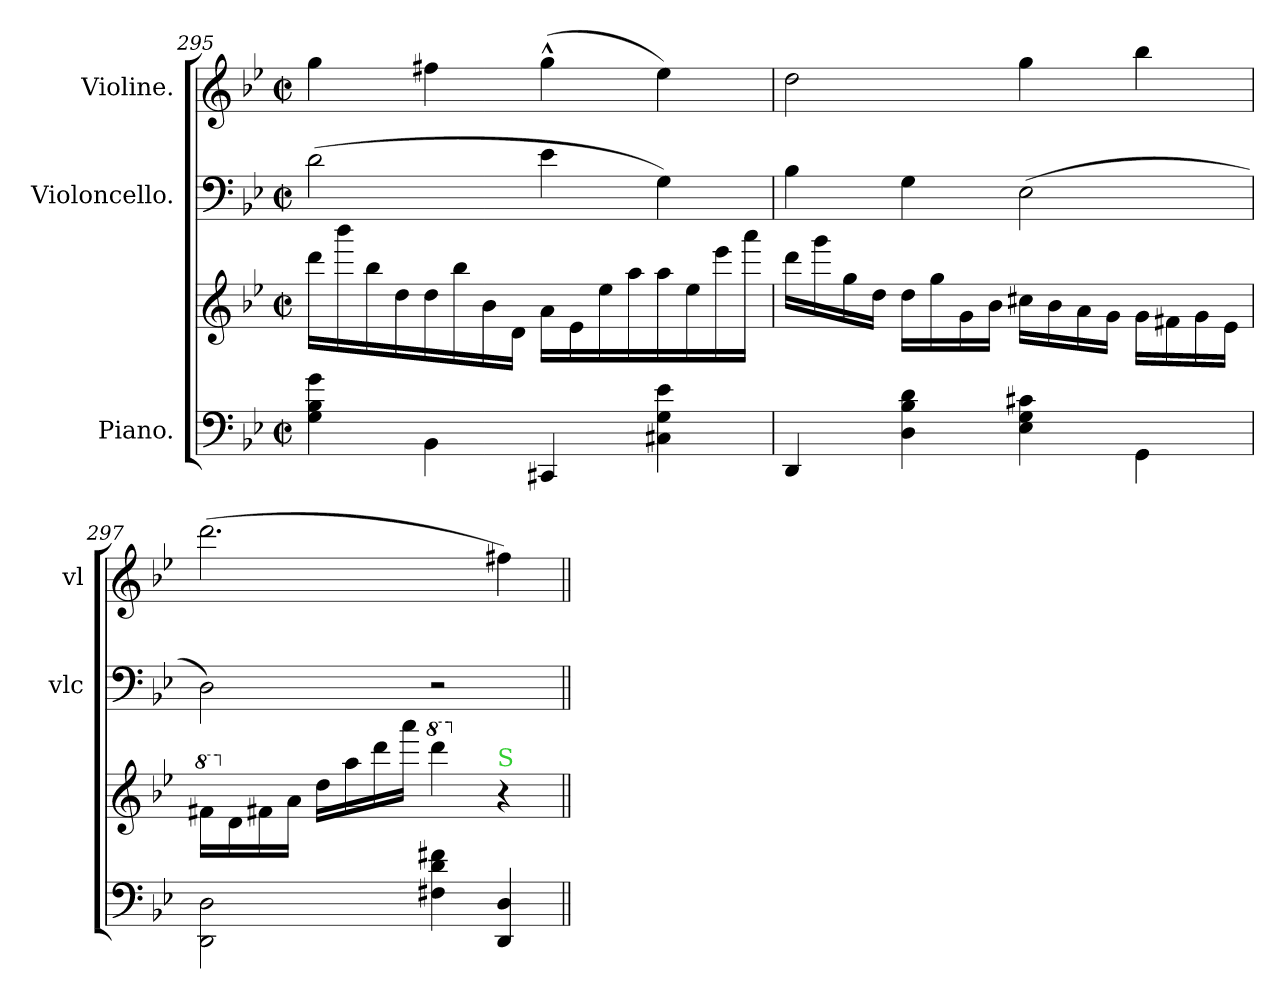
**kern	**kern	**kern	**kern
*part3	*part3	*part2	*part1
*staff4	*staff3	*staff2	*staff1
*I"Piano.	*	*I"Violoncello.	*I"Violine.
*	*	*I'vlc	*I'vl
*clefF4	*clefG2	*clefF4	*clefG2
*k[b-e-]	*k[b-e-]	*k[b-e-]	*k[b-e-]
*g:	*g:	*g:	*g:
*M2/2	*M2/2	*M2/2	*M2/2
*met(c|)	*met(c|)	*met(c|)	*met(c|)
=295	=295	=295	=295
4G\ 4B-\ 4g\	16ddd\LL	(2d\	4gg\
.	16bbb-\	.	.
.	16bb-\	.	.
.	16dd\	.	.
4BB-\	16dd\	.	4ff#X\
.	16bb-\	.	.
.	16b-\	.	.
.	16d\JJ	.	.
4CC#X/	16a\LL	4e-\	(4gg^^\
.	16e-\	.	.
.	16ee-\	.	.
.	16aa\	.	.
4C#X\ 4G\ 4e-\	16aa\	4G\)	4ee-\)
.	16ee-\	.	.
.	16eee-\	.	.
.	16aaa\JJ	.	.
=296	=296	=296	=296
4DD/	16ddd\LL	4B-\	2dd\
.	16ggg\	.	.
.	16gg\	.	.
.	16dd\JJ	.	.
4D\ 4B-\ 4d\	16dd\LL	4G\	.
.	16gg\	.	.
.	16g\	.	.
.	16b-\JJ	.	.
4E-\ 4G\ 4c#X\	16cc#X\LL	(2E-\	4gg\
.	16b-\	.	.
.	16a\	.	.
.	16g\JJ	.	.
4GG\	16g\LL	.	4bb-\
.	16f#X\	.	.
.	16g\	.	.
.	16e-\JJ	.	.
=297	=297	=297	=297
*	*8va	*	*
2DD\ 2D\	16ff#X\LL	2D\)	(2.ddd\
*	*X8va	*	*
.	16d\	.	.
.	16f#X\	.	.
.	16a\JJ	.	.
.	16dd\LL	.	.
.	16aa\	.	.
.	16ddd\	.	.
.	16aaa\JJ	.	.
*	*8va	*	*
4F#X\ 4d\ 4f#X\	4dddd\	2r	.
*	*X8va	*	*
!	!LO:TX:a:color=limegreen:t=S	!	!
4DD/ 4D/	4r	.	4ff#X\)
=||	=||	=||	=||
*-	*-	*-	*-
